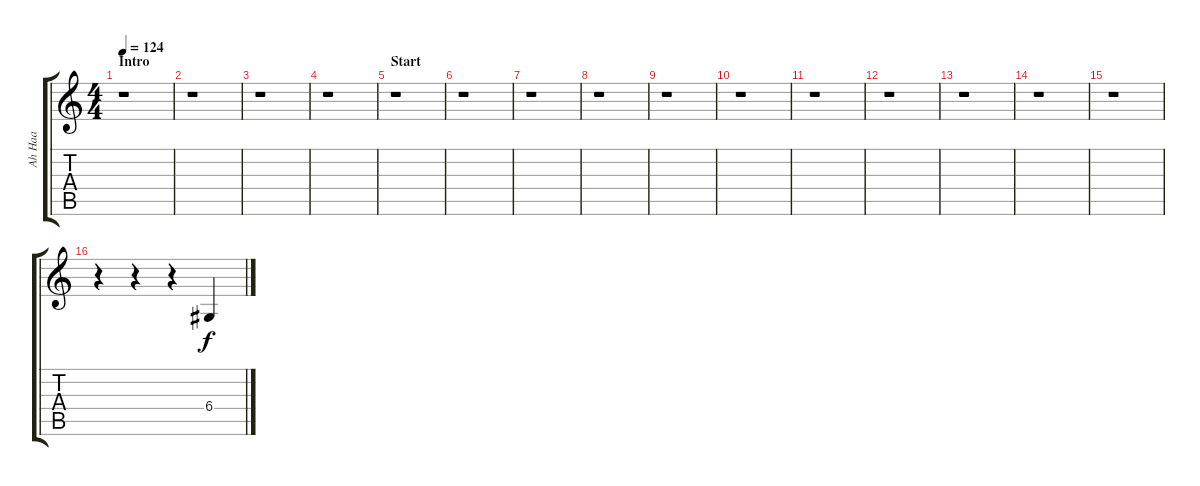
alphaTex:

\track ("Ah Haa" "Ah Haa") {instrument lead6voice}
\staff {score tabs}
\tuning (E4 B3 G3 D3 A2 E2) {hide}
\ts (4 4)
\section ("" "Intro")
\tempo 124
\clef g2
\ks c
r.1{dy f instrument lead6voice} |
r.1 |
r.1 |
r.1 |
\section ("" "Start")
r.1 |
r.1 |
r.1 |
r.1 |
r.1 |
r.1 |
r.1 |
r.1 |
r.1 |
r.1 |
r.1 |
r.4 r.4 r.4 6.4.4
